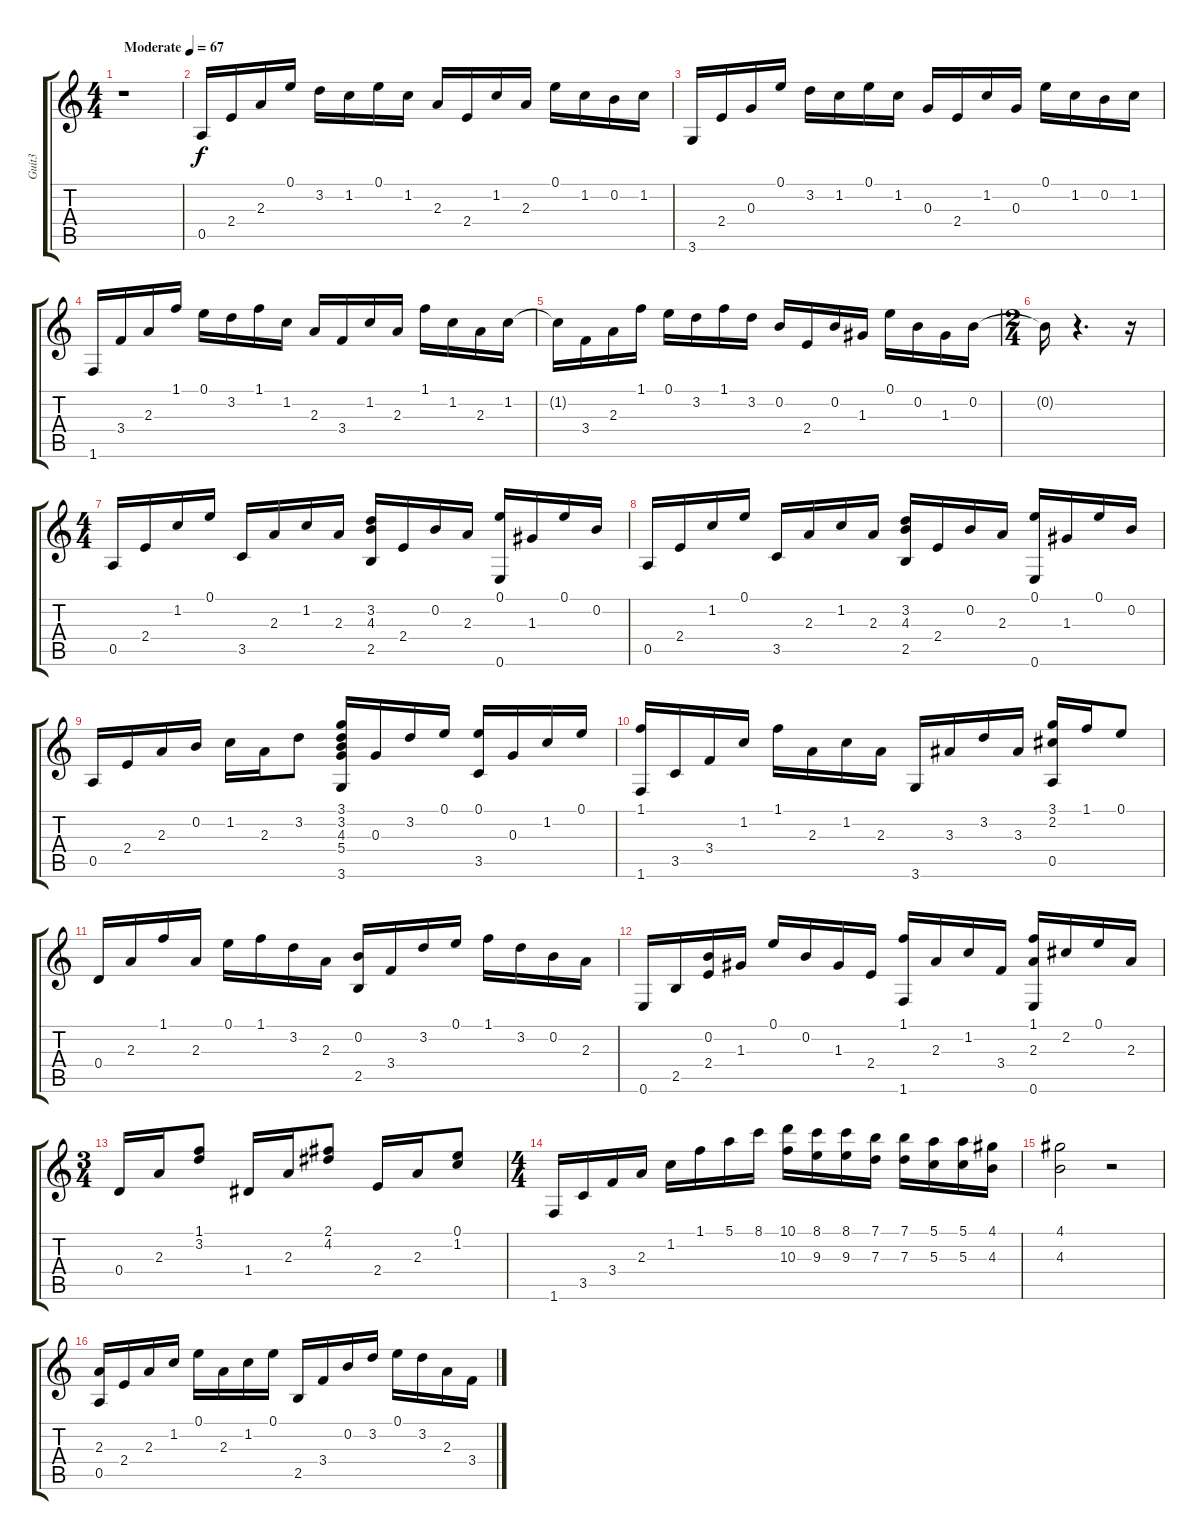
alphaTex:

\track ("Guit3" "Guit3") {instrument electricguitarclean}
\staff {score tabs}
\tuning (E4 B3 G3 D3 A2 E2) {hide}
\ts (4 4)
\tempo (67 "Moderate")
\clef g2
\ks c
r.1{dy f instrument electricguitarclean} |
0.5.16 2.4.16 2.3.16 0.1.16 3.2.16 1.2.16 0.1.16 1.2.16 2.3.16 2.4.16 1.2.16 2.3.16 0.1.16 1.2.16 0.2.16 1.2.16 |
3.6.16 2.4.16 0.3.16 0.1.16 3.2.16 1.2.16 0.1.16 1.2.16 0.3.16 2.4.16 1.2.16 0.3.16 0.1.16 1.2.16 0.2.16 1.2.16 |
1.6.16 3.4.16 2.3.16 1.1.16 0.1.16 3.2.16 1.1.16 1.2.16 2.3.16 3.4.16 1.2.16 2.3.16 1.1.16 1.2.16 2.3.16 1.2.16 |
1.2{t}.16 3.4.16 2.3.16 1.1.16 0.1.16 3.2.16 1.1.16 3.2.16 0.2.16 2.4.16 0.2.16 1.3.16 0.1.16 0.2.16 1.3.16 0.2.16 |
\ts (2 4)
0.2{t}.16 r.4{d} r.16 |
\ts (4 4)
0.5.16 2.4.16 1.2.16 0.1.16 3.5.16 2.3.16 1.2.16 2.3.16 (3.2 4.3 2.5).16 2.4.16 0.2.16 2.3.16 (0.1 0.6).16 1.3.16 0.1.16 0.2.16 |
0.5.16 2.4.16 1.2.16 0.1.16 3.5.16 2.3.16 1.2.16 2.3.16 (3.2 4.3 2.5).16 2.4.16 0.2.16 2.3.16 (0.1 0.6).16 1.3.16 0.1.16 0.2.16 |
0.5.16 2.4.16 2.3.16 0.2.16 1.2.16 2.3.16 3.2.8 (3.1 3.2 4.3 5.4 3.6).16 0.3.16 3.2.16 0.1.16 (0.1 3.5).16 0.3.16 1.2.16 0.1.16 |
(1.1 1.6).16 3.5.16 3.4.16 1.2.16 1.1.16 2.3.16 1.2.16 2.3.16 3.6.16 3.3.16 3.2.16 3.3.16 (3.1 2.2 0.5).16 1.1.16 0.1.8 |
0.4.16 2.3.16 1.1.16 2.3.16 0.1.16 1.1.16 3.2.16 2.3.16 (0.2 2.5).16 3.4.16 3.2.16 0.1.16 1.1.16 3.2.16 0.2.16 2.3.16 |
0.6.16 2.5.16 (0.2 2.4).16 1.3.16 0.1.16 0.2.16 1.3.16 2.4.16 (1.1 1.6).16 2.3.16 1.2.16 3.4.16 (1.1 2.3 0.6).16 2.2.16 0.1.16 2.3.16 |
\ts (3 4)
0.4.16 2.3.16 (1.1 3.2).8 1.4.16 2.3.16 (2.1 4.2).8 2.4.16 2.3.16 (0.1 1.2).8 |
\ts (4 4)
1.6.16 3.5.16 3.4.16 2.3.16 1.2.16 1.1.16 5.1.16 8.1.16 (10.1 10.3).16 (8.1 9.3).16 (8.1 9.3).16 (7.1 7.3).16 (7.1 7.3).16 (5.1 5.3).16 (5.1 5.3).16 (4.1 4.3).16 |
(4.1 4.3).2 r.2 |
(2.3 0.5).16 2.4.16 2.3.16 1.2.16 0.1.16 2.3.16 1.2.16 0.1.16 2.5.16 3.4.16 0.2.16 3.2.16 0.1.16 3.2.16 2.3.16 3.4.16
